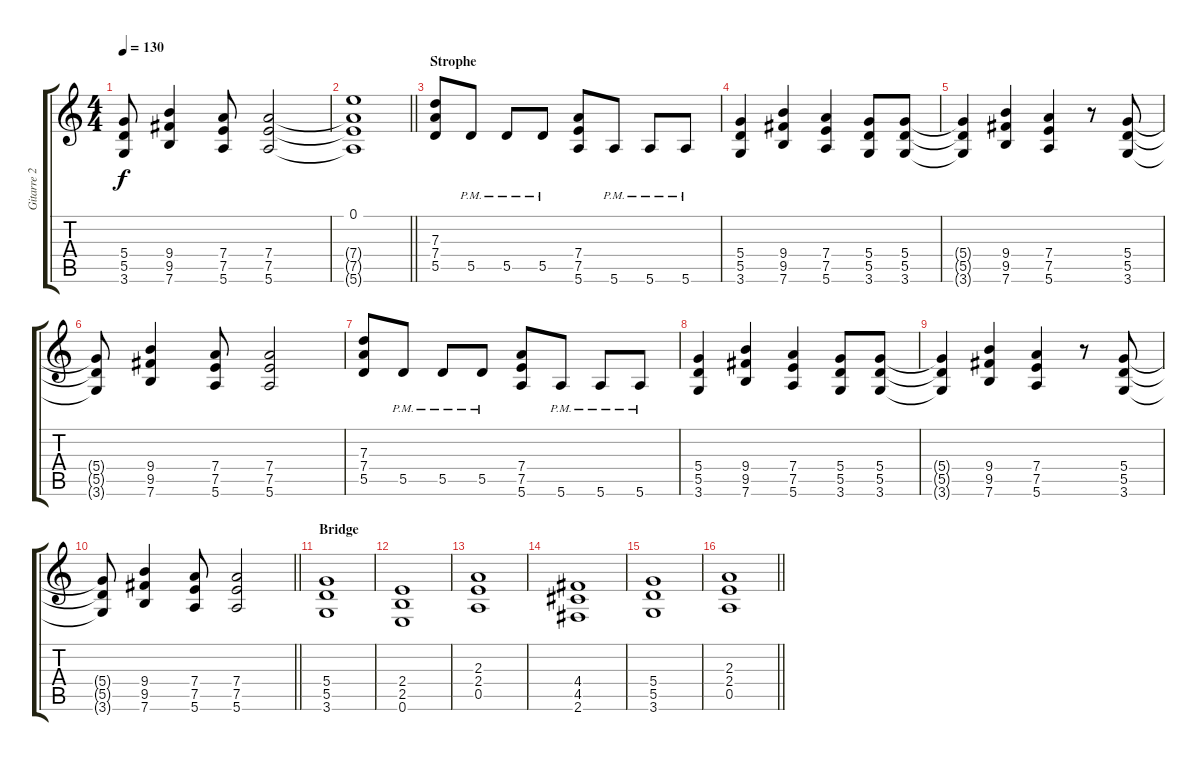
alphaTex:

\track ("Gitarre 2" "Gitarre 2") {instrument distortionguitar}
\staff {score tabs}
\tuning (E4 B3 G3 D3 A2 E2) {hide}
\ts (4 4)
\tempo 130
\clef g2
\ks c
(5.4{t} 5.5{t} 3.6{t}).8{dy f} (9.4 9.5 7.6).4 (7.4 7.5 5.6).8 (7.4 7.5 5.6).2 |
\barLineRight lightlight
(0.1 7.4{t} 7.5{t} 5.6{t}).1 |
\section ("" "Strophe")
(7.3 7.4 5.5).8 5.5{pm}.8 5.5{pm}.8 5.5{pm}.8 (7.4 7.5 5.6).8 5.6{pm}.8 5.6{pm}.8 5.6{pm}.8 |
(5.4 5.5 3.6).4 (9.4 9.5 7.6).4 (7.4 7.5 5.6).4 (5.4 5.5 3.6).8 (5.4 5.5 3.6).8 |
(5.4{t} 5.5{t} 3.6{t}).4 (9.4 9.5 7.6).4 (7.4 7.5 5.6).4 r.8 (5.4 5.5 3.6).8 |
(5.4{t} 5.5{t} 3.6{t}).8 (9.4 9.5 7.6).4 (7.4 7.5 5.6).8 (7.4 7.5 5.6).2 |
(7.3 7.4 5.5).8 5.5{pm}.8 5.5{pm}.8 5.5{pm}.8 (7.4 7.5 5.6).8 5.6{pm}.8 5.6{pm}.8 5.6{pm}.8 |
(5.4 5.5 3.6).4 (9.4 9.5 7.6).4 (7.4 7.5 5.6).4 (5.4 5.5 3.6).8 (5.4 5.5 3.6).8 |
(5.4{t} 5.5{t} 3.6{t}).4 (9.4 9.5 7.6).4 (7.4 7.5 5.6).4 r.8 (5.4 5.5 3.6).8 |
\barLineRight lightlight
(5.4{t} 5.5{t} 3.6{t}).8 (9.4 9.5 7.6).4 (7.4 7.5 5.6).8 (7.4 7.5 5.6).2 |
\section ("" "Bridge")
(5.4 5.5 3.6).1 |
(2.4 2.5 0.6).1 |
(2.3 2.4 0.5).1 |
(4.4 4.5 2.6).1 |
(5.4 5.5 3.6).1 |
\barLineRight lightlight
(2.3 2.4 0.5).1
